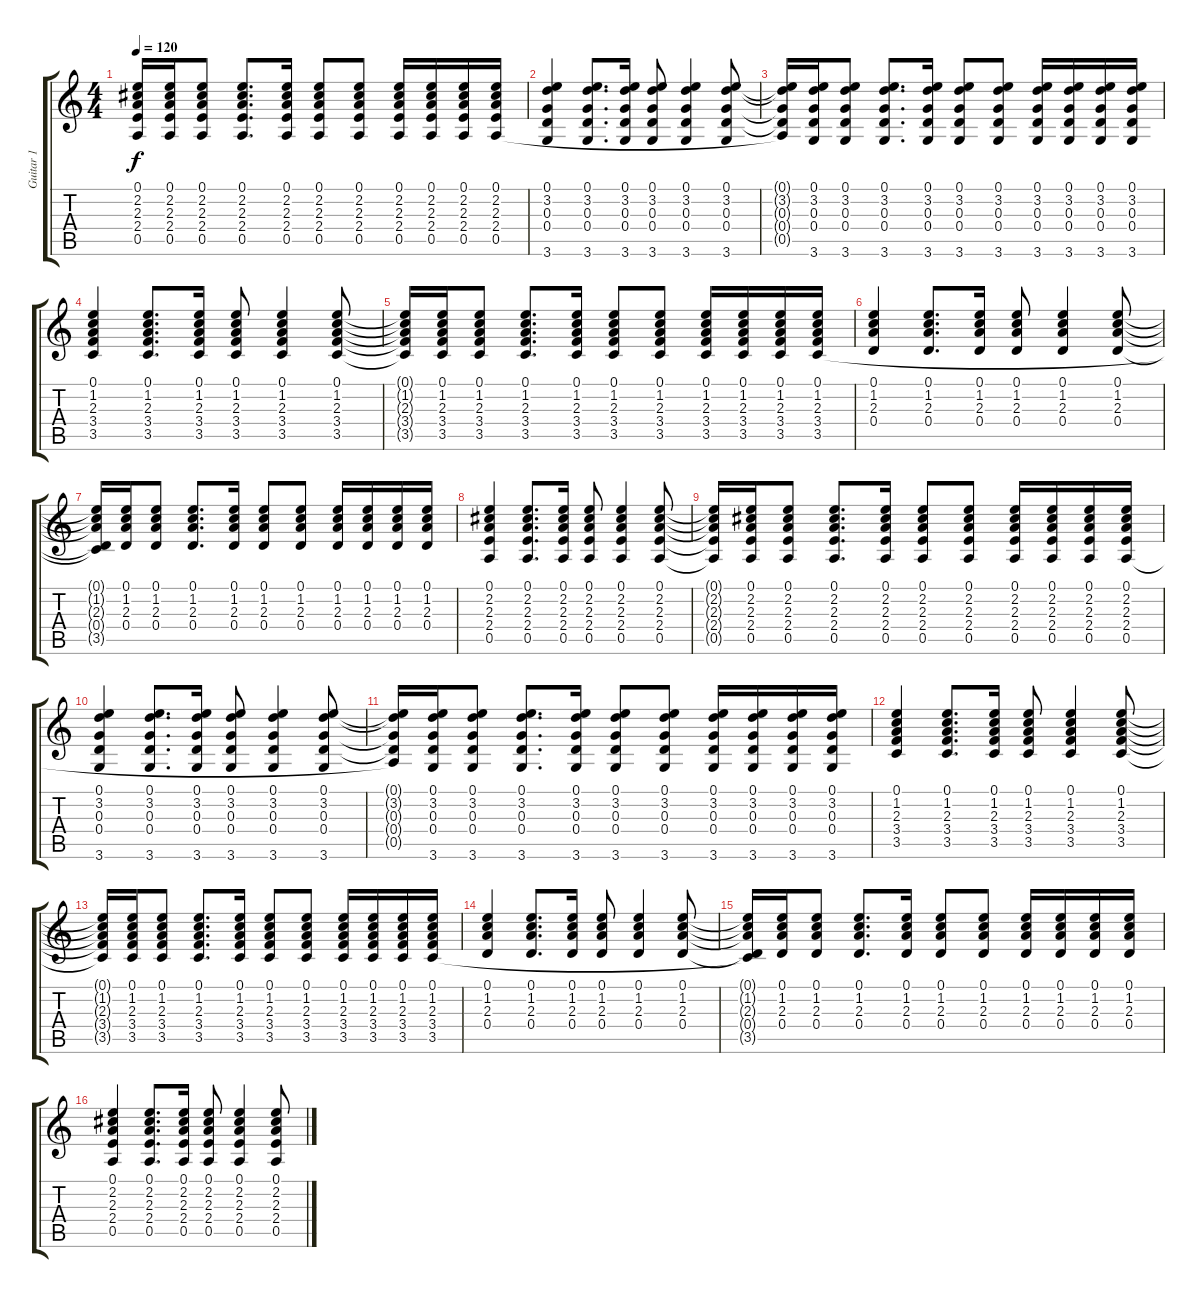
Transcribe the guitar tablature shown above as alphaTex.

\track ("Guitar 1" "Guitar 1") {instrument electricguitarjazz}
\staff {score tabs}
\tuning (E4 B3 G3 D3 A2 E2) {hide}
\ts (4 4)
\tempo 120
\clef g2
\ks c
(0.1{t} 2.2{t} 2.3{t} 2.4{t} 0.5{t}).16{dy f} (0.1 2.2 2.3 2.4 0.5).16 (0.1 2.2 2.3 2.4 0.5).8 (0.1 2.2 2.3 2.4 0.5).8{d} (0.1 2.2 2.3 2.4 0.5).16 (0.1 2.2 2.3 2.4 0.5).8 (0.1 2.2 2.3 2.4 0.5).8 (0.1 2.2 2.3 2.4 0.5).16 (0.1 2.2 2.3 2.4 0.5).16 (0.1 2.2 2.3 2.4 0.5).16 (0.1 2.2 2.3 2.4 0.5).16 |
(0.1 3.2 0.3 0.4 3.6).4 (0.1 3.2 0.3 0.4 3.6).8{d} (0.1 3.2 0.3 0.4 3.6).16 (0.1 3.2 0.3 0.4 3.6).8 (0.1 3.2 0.3 0.4 3.6).4 (0.1 3.2 0.3 0.4 3.6).8 |
(0.1{t} 3.2{t} 0.3{t} 0.4{t} 0.5{t}).16 (0.1 3.2 0.3 0.4 3.6).16 (0.1 3.2 0.3 0.4 3.6).8 (0.1 3.2 0.3 0.4 3.6).8{d} (0.1 3.2 0.3 0.4 3.6).16 (0.1 3.2 0.3 0.4 3.6).8 (0.1 3.2 0.3 0.4 3.6).8 (0.1 3.2 0.3 0.4 3.6).16 (0.1 3.2 0.3 0.4 3.6).16 (0.1 3.2 0.3 0.4 3.6).16 (0.1 3.2 0.3 0.4 3.6).16 |
(0.1 1.2 2.3 3.4 3.5).4 (0.1 1.2 2.3 3.4 3.5).8{d} (0.1 1.2 2.3 3.4 3.5).16 (0.1 1.2 2.3 3.4 3.5).8 (0.1 1.2 2.3 3.4 3.5).4 (0.1 1.2 2.3 3.4 3.5).8 |
(0.1{t} 1.2{t} 2.3{t} 3.4{t} 3.5{t}).16 (0.1 1.2 2.3 3.4 3.5).16 (0.1 1.2 2.3 3.4 3.5).8 (0.1 1.2 2.3 3.4 3.5).8{d} (0.1 1.2 2.3 3.4 3.5).16 (0.1 1.2 2.3 3.4 3.5).8 (0.1 1.2 2.3 3.4 3.5).8 (0.1 1.2 2.3 3.4 3.5).16 (0.1 1.2 2.3 3.4 3.5).16 (0.1 1.2 2.3 3.4 3.5).16 (0.1 1.2 2.3 3.4 3.5).16 |
(0.1 1.2 2.3 0.4).4 (0.1 1.2 2.3 0.4).8{d} (0.1 1.2 2.3 0.4).16 (0.1 1.2 2.3 0.4).8 (0.1 1.2 2.3 0.4).4 (0.1 1.2 2.3 0.4).8 |
(0.1{t} 1.2{t} 2.3{t} 0.4{t} 3.5{t}).16 (0.1 1.2 2.3 0.4).16 (0.1 1.2 2.3 0.4).8 (0.1 1.2 2.3 0.4).8{d} (0.1 1.2 2.3 0.4).16 (0.1 1.2 2.3 0.4).8 (0.1 1.2 2.3 0.4).8 (0.1 1.2 2.3 0.4).16 (0.1 1.2 2.3 0.4).16 (0.1 1.2 2.3 0.4).16 (0.1 1.2 2.3 0.4).16 |
(0.1 2.2 2.3 2.4 0.5).4 (0.1 2.2 2.3 2.4 0.5).8{d} (0.1 2.2 2.3 2.4 0.5).16 (0.1 2.2 2.3 2.4 0.5).8 (0.1 2.2 2.3 2.4 0.5).4 (0.1 2.2 2.3 2.4 0.5).8 |
(0.1{t} 2.2{t} 2.3{t} 2.4{t} 0.5{t}).16 (0.1 2.2 2.3 2.4 0.5).16 (0.1 2.2 2.3 2.4 0.5).8 (0.1 2.2 2.3 2.4 0.5).8{d} (0.1 2.2 2.3 2.4 0.5).16 (0.1 2.2 2.3 2.4 0.5).8 (0.1 2.2 2.3 2.4 0.5).8 (0.1 2.2 2.3 2.4 0.5).16 (0.1 2.2 2.3 2.4 0.5).16 (0.1 2.2 2.3 2.4 0.5).16 (0.1 2.2 2.3 2.4 0.5).16 |
(0.1 3.2 0.3 0.4 3.6).4 (0.1 3.2 0.3 0.4 3.6).8{d} (0.1 3.2 0.3 0.4 3.6).16 (0.1 3.2 0.3 0.4 3.6).8 (0.1 3.2 0.3 0.4 3.6).4 (0.1 3.2 0.3 0.4 3.6).8 |
(0.1{t} 3.2{t} 0.3{t} 0.4{t} 0.5{t}).16 (0.1 3.2 0.3 0.4 3.6).16 (0.1 3.2 0.3 0.4 3.6).8 (0.1 3.2 0.3 0.4 3.6).8{d} (0.1 3.2 0.3 0.4 3.6).16 (0.1 3.2 0.3 0.4 3.6).8 (0.1 3.2 0.3 0.4 3.6).8 (0.1 3.2 0.3 0.4 3.6).16 (0.1 3.2 0.3 0.4 3.6).16 (0.1 3.2 0.3 0.4 3.6).16 (0.1 3.2 0.3 0.4 3.6).16 |
(0.1 1.2 2.3 3.4 3.5).4 (0.1 1.2 2.3 3.4 3.5).8{d} (0.1 1.2 2.3 3.4 3.5).16 (0.1 1.2 2.3 3.4 3.5).8 (0.1 1.2 2.3 3.4 3.5).4 (0.1 1.2 2.3 3.4 3.5).8 |
(0.1{t} 1.2{t} 2.3{t} 3.4{t} 3.5{t}).16 (0.1 1.2 2.3 3.4 3.5).16 (0.1 1.2 2.3 3.4 3.5).8 (0.1 1.2 2.3 3.4 3.5).8{d} (0.1 1.2 2.3 3.4 3.5).16 (0.1 1.2 2.3 3.4 3.5).8 (0.1 1.2 2.3 3.4 3.5).8 (0.1 1.2 2.3 3.4 3.5).16 (0.1 1.2 2.3 3.4 3.5).16 (0.1 1.2 2.3 3.4 3.5).16 (0.1 1.2 2.3 3.4 3.5).16 |
(0.1 1.2 2.3 0.4).4 (0.1 1.2 2.3 0.4).8{d} (0.1 1.2 2.3 0.4).16 (0.1 1.2 2.3 0.4).8 (0.1 1.2 2.3 0.4).4 (0.1 1.2 2.3 0.4).8 |
(0.1{t} 1.2{t} 2.3{t} 0.4{t} 3.5{t}).16 (0.1 1.2 2.3 0.4).16 (0.1 1.2 2.3 0.4).8 (0.1 1.2 2.3 0.4).8{d} (0.1 1.2 2.3 0.4).16 (0.1 1.2 2.3 0.4).8 (0.1 1.2 2.3 0.4).8 (0.1 1.2 2.3 0.4).16 (0.1 1.2 2.3 0.4).16 (0.1 1.2 2.3 0.4).16 (0.1 1.2 2.3 0.4).16 |
(0.1 2.2 2.3 2.4 0.5).4 (0.1 2.2 2.3 2.4 0.5).8{d} (0.1 2.2 2.3 2.4 0.5).16 (0.1 2.2 2.3 2.4 0.5).8 (0.1 2.2 2.3 2.4 0.5).4 (0.1 2.2 2.3 2.4 0.5).8
